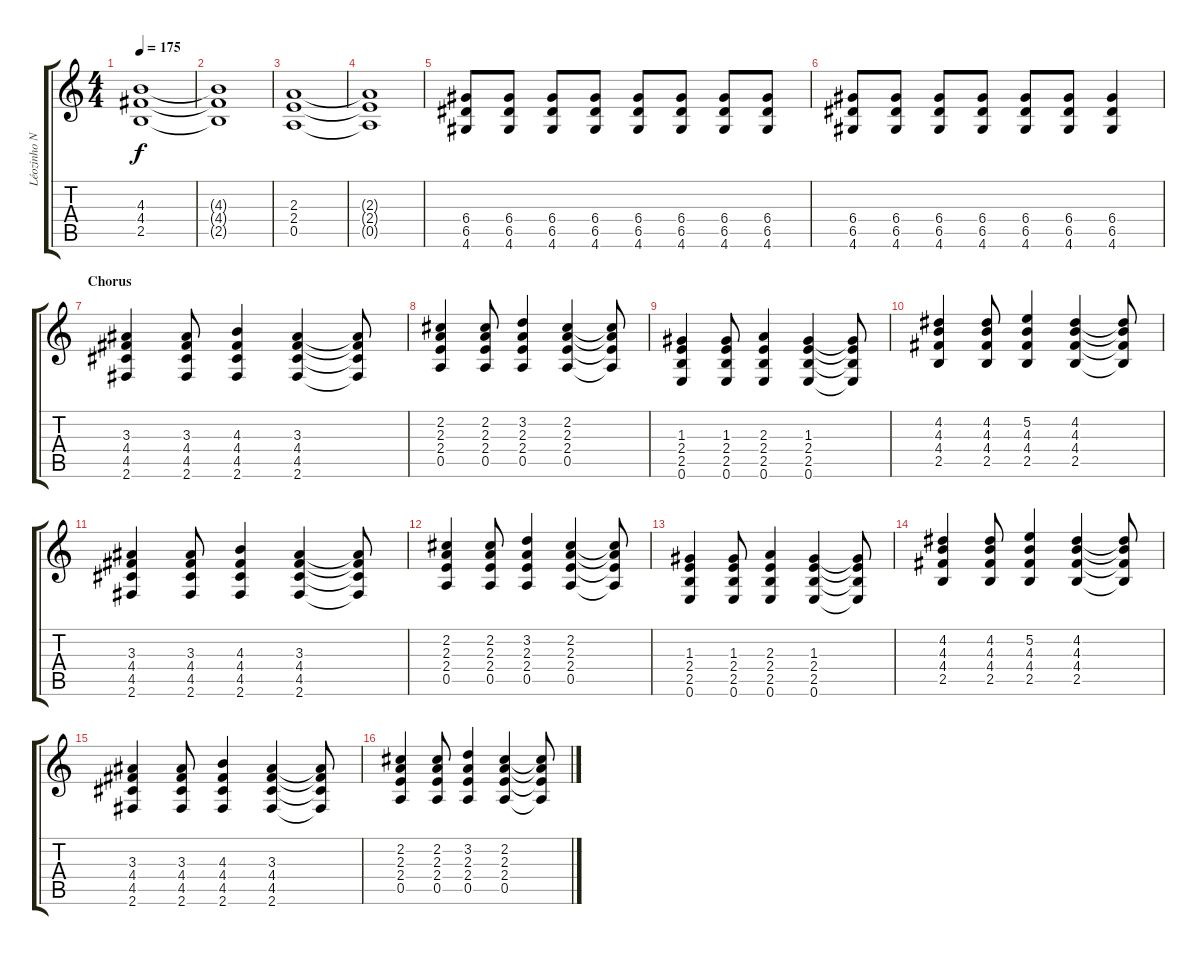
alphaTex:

\track ("Léozinho Nastácia" "Léozinho N") {instrument distortionguitar}
\staff {score tabs}
\tuning (E4 B3 G3 D3 A2 E2) {hide}
\ts (4 4)
\tempo 175
\clef g2
\ks c
(4.3 4.4 2.5).1{dy f} |
(4.3{t} 4.4{t} 2.5{t}).1 |
(2.3 2.4 0.5).1 |
(2.3{t} 2.4{t} 0.5{t}).1 |
(6.4 6.5 4.6).8 (6.4 6.5 4.6).8 (6.4 6.5 4.6).8 (6.4 6.5 4.6).8 (6.4 6.5 4.6).8 (6.4 6.5 4.6).8 (6.4 6.5 4.6).8 (6.4 6.5 4.6).8 |
(6.4 6.5 4.6).8 (6.4 6.5 4.6).8 (6.4 6.5 4.6).8 (6.4 6.5 4.6).8 (6.4 6.5 4.6).8 (6.4 6.5 4.6).8 (6.4 6.5 4.6).4 |
\section ("" "Chorus")
(3.3 4.4 4.5 2.6).4{volume 15} (3.3 4.4 4.5 2.6).8 (4.3 4.4 4.5 2.6).4 (3.3 4.4 4.5 2.6).4 (3.3{t} 4.4{t} 4.5{t} 2.6{t}).8 |
(2.2 2.3 2.4 0.5).4 (2.2 2.3 2.4 0.5).8 (3.2 2.3 2.4 0.5).4 (2.2 2.3 2.4 0.5).4 (2.2{t} 2.3{t} 2.4{t} 0.5{t}).8 |
(1.3 2.4 2.5 0.6).4 (1.3 2.4 2.5 0.6).8 (2.3 2.4 2.5 0.6).4 (1.3 2.4 2.5 0.6).4 (1.3{t} 2.4{t} 2.5{t} 0.6{t}).8 |
(4.2 4.3 4.4 2.5).4 (4.2 4.3 4.4 2.5).8 (5.2 4.3 4.4 2.5).4 (4.2 4.3 4.4 2.5).4 (4.2{t} 4.3{t} 4.4{t} 2.5{t}).8 |
(3.3 4.4 4.5 2.6).4 (3.3 4.4 4.5 2.6).8 (4.3 4.4 4.5 2.6).4 (3.3 4.4 4.5 2.6).4 (3.3{t} 4.4{t} 4.5{t} 2.6{t}).8 |
(2.2 2.3 2.4 0.5).4 (2.2 2.3 2.4 0.5).8 (3.2 2.3 2.4 0.5).4 (2.2 2.3 2.4 0.5).4 (2.2{t} 2.3{t} 2.4{t} 0.5{t}).8 |
(1.3 2.4 2.5 0.6).4 (1.3 2.4 2.5 0.6).8 (2.3 2.4 2.5 0.6).4 (1.3 2.4 2.5 0.6).4 (1.3{t} 2.4{t} 2.5{t} 0.6{t}).8 |
(4.2 4.3 4.4 2.5).4 (4.2 4.3 4.4 2.5).8 (5.2 4.3 4.4 2.5).4 (4.2 4.3 4.4 2.5).4 (4.2{t} 4.3{t} 4.4{t} 2.5{t}).8 |
(3.3 4.4 4.5 2.6).4 (3.3 4.4 4.5 2.6).8 (4.3 4.4 4.5 2.6).4 (3.3 4.4 4.5 2.6).4 (3.3{t} 4.4{t} 4.5{t} 2.6{t}).8 |
(2.2 2.3 2.4 0.5).4 (2.2 2.3 2.4 0.5).8 (3.2 2.3 2.4 0.5).4 (2.2 2.3 2.4 0.5).4 (2.2{t} 2.3{t} 2.4{t} 0.5{t}).8
